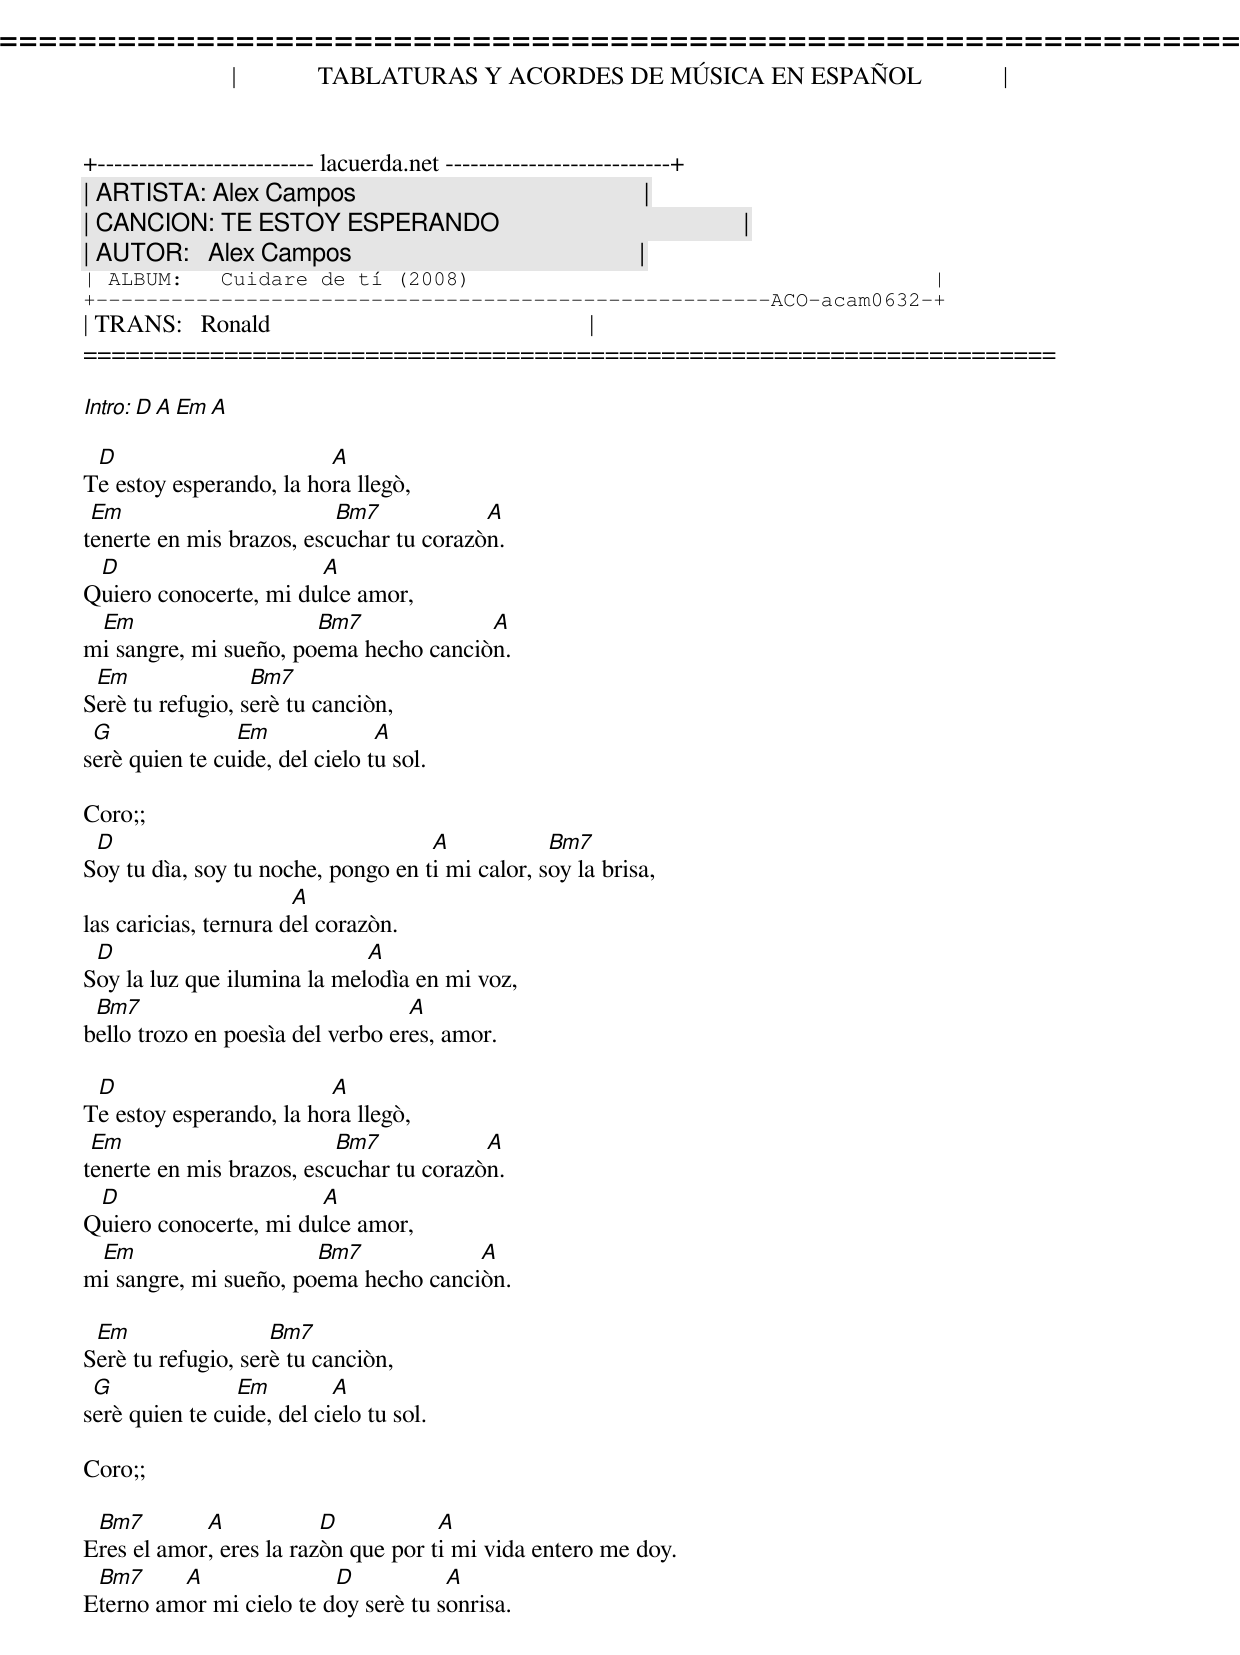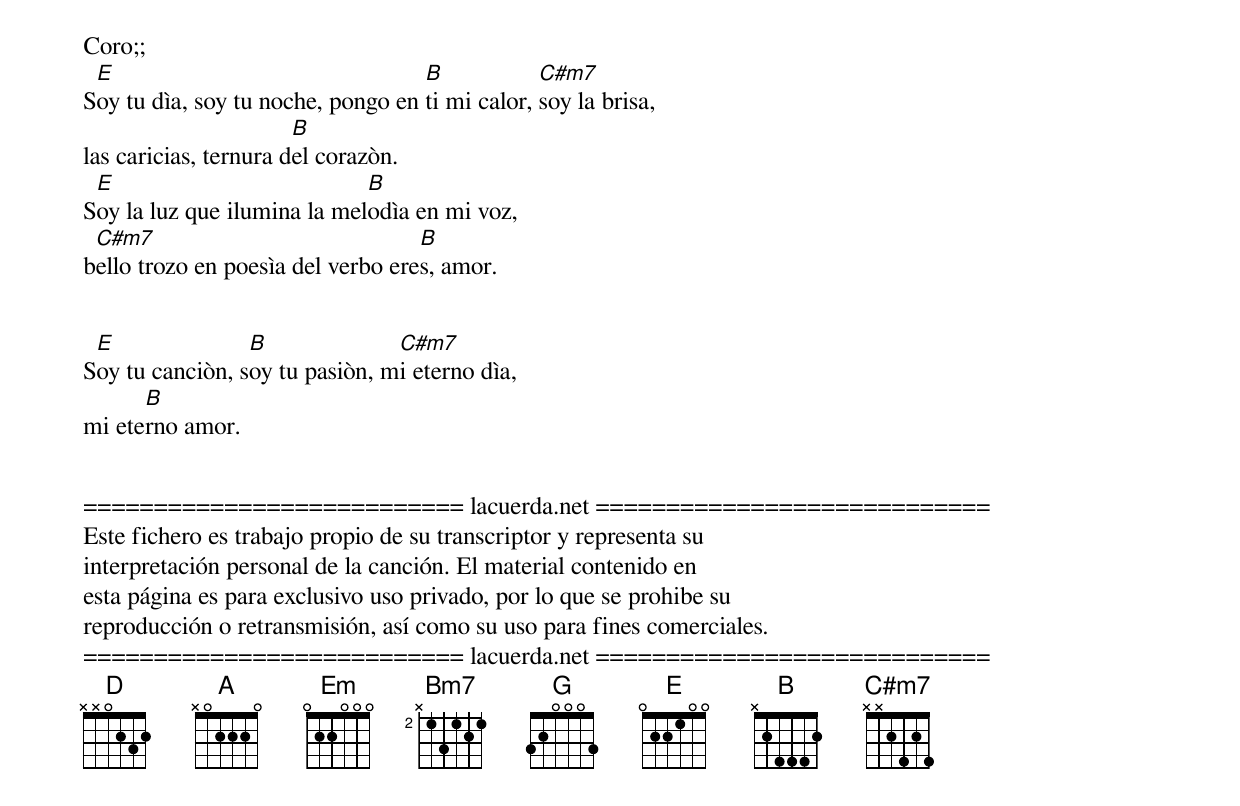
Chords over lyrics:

=====================================================================
|             TABLATURAS Y ACORDES DE MÚSICA EN ESPAÑOL             |
+-------------------------- lacuerda.net ---------------------------+
| ARTISTA: Alex Campos                                              |
| CANCION: TE ESTOY ESPERANDO                                       |
| AUTOR:   Alex Campos                                              |
| ALBUM:   Cuidare de tí (2008)                                     |
+------------------------------------------------------ACO-acam0632-+
| TRANS:   Ronald                                                   |
=====================================================================

Intro: D A Em A

 D                       A
Te estoy esperando, la hora llegò,
 Em                       Bm7            A
tenerte en mis brazos, escuchar tu corazòn.
 D                     A
Quiero conocerte, mi dulce amor,
 Em                    Bm7             A
mi sangre, mi sueño, poema hecho canciòn.
 Em               Bm7
Serè tu refugio, serè tu canciòn,
 G              Em              A
serè quien te cuide, del cielo tu sol.

Coro;;
 D                                  A            Bm7
Soy tu dìa, soy tu noche, pongo en ti mi calor, soy la brisa,
                       A
las caricias, ternura del corazòn.
 D                           A
Soy la luz que ilumina la melodìa en mi voz,
 Bm7                              A
bello trozo en poesìa del verbo eres, amor.

 D                       A
Te estoy esperando, la hora llegò,
 Em                       Bm7            A
tenerte en mis brazos, escuchar tu corazòn.
 D                     A
Quiero conocerte, mi dulce amor,
 Em                    Bm7            A
mi sangre, mi sueño, poema hecho canciòn.

 Em                 Bm7
Serè tu refugio, serè tu canciòn,
 G              Em         A
serè quien te cuide, del cielo tu sol.

Coro;;

 Bm7        A            D           A
Eres el amor, eres la razòn que por ti mi vida entero me doy.
 Bm7     A               D           A
Eterno amor mi cielo te doy serè tu sonrisa.


Coro;;
 E                                 B            C#m7
Soy tu dìa, soy tu noche, pongo en ti mi calor, soy la brisa,
                       B
las caricias, ternura del corazòn.
 E                           B
Soy la luz que ilumina la melodìa en mi voz,
 C#m7                              B
bello trozo en poesìa del verbo eres, amor.


 E               B              C#m7
Soy tu canciòn, soy tu pasiòn, mi eterno dìa,
      B
mi eterno amor.


=========================== lacuerda.net ============================
Este fichero es trabajo propio de su transcriptor y representa su
interpretación personal de la canción. El material contenido en
esta página es para exclusivo uso privado, por lo que se prohibe su
reproducción o retransmisión, así como su uso para fines comerciales.
=========================== lacuerda.net ============================
